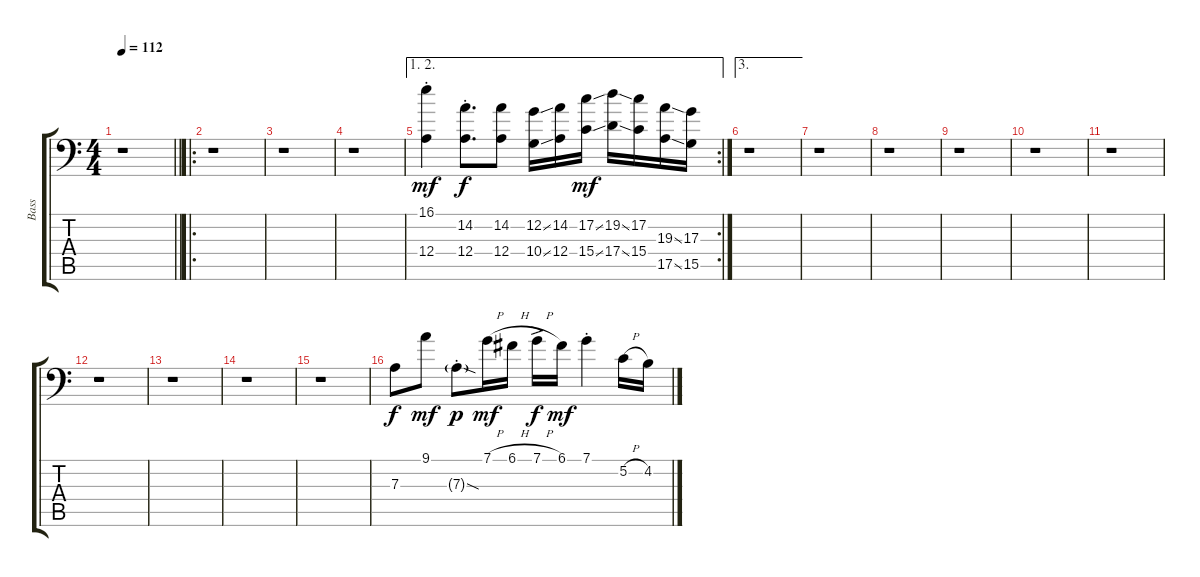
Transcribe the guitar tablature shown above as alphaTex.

\track ("Bass" "Bass") {instrument electricbassfinger}
\staff {score tabs}
\tuning (C3 G2 D2 A1 E1 B0) {hide}
\ts (4 4)
\tempo 112
\clef f4
\barLineRight lightlight
\ks c
r.1{dy f} |
\ro
r.1 |
r.1 |
r.1 |
\ae (1 2)
\rc 2
(16.1{st} 12.4{st}).4{dy mf} (14.2{st} 12.4{st}).8{d dy f} (14.2 12.4).8 (12.2{ss} 10.4{ss}).16 (14.2 12.4).16 (17.2{ss} 15.4{ss}).16{dy mf} (19.2{ss} 17.4{ss}).16 (17.2 15.4).16 (19.3{ss} 17.5{ss}).16 (17.3 15.5).16 |
\ae 3
r.1 |
r.1 |
r.1 |
r.1 |
r.1 |
r.1 |
r.1 |
r.1 |
r.1 |
r.1 |
7.3.8{dy f} 9.1.8{dy mf} 7.3{sod g st}.8{dy p} 7.1{h}.16{dy mf} 6.1{h}.16 7.1{h ac}.16{dy f} 6.1.16{dy mf} 7.1{st}.4 5.2{h}.16 4.2{h}.16
